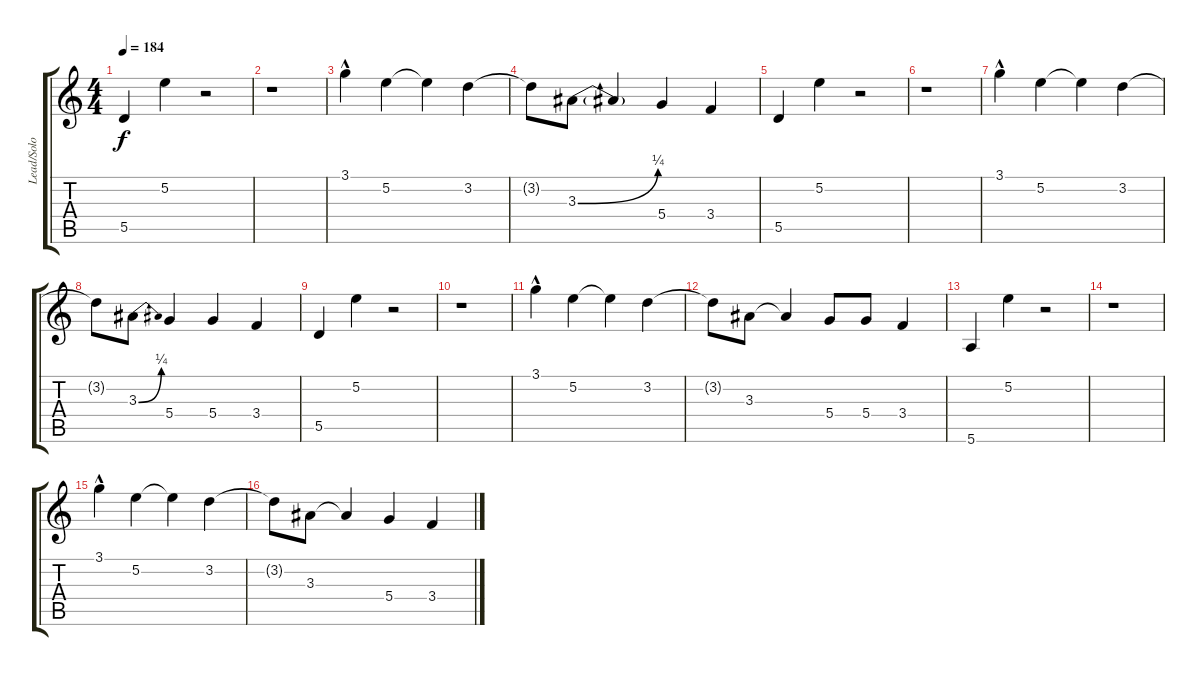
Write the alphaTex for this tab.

\track ("Lead/Solo" "Lead/Solo") {instrument distortionguitar}
\staff {score tabs}
\tuning (E4 B3 G3 D3 A2 E2) {hide}
\ts (4 4)
\tempo 184
\clef g2
\ks c
5.5.4{dy f} 5.2.4 r.2 |
r.1 |
3.1{hac}.4 5.2.4 5.2{t}.4 3.2.4 |
3.2{t}.8 3.3{be (bend 0 0 60 1)}.8 3.3{t}.4 5.4.4 3.4.4 |
5.5.4 5.2.4 r.2 |
r.1 |
3.1{hac}.4 5.2.4 5.2{t}.4 3.2.4 |
3.2{t}.8 3.3{be (bend 0 0 60 1)}.8 5.4.4 5.4.4 3.4.4 |
5.5.4 5.2.4 r.2 |
r.1 |
3.1{hac}.4 5.2.4 5.2{t}.4 3.2.4 |
3.2{t}.8 3.3.8 3.3{t}.4 5.4.8 5.4.8 3.4.4 |
5.6.4 5.2.4 r.2 |
r.1 |
3.1{hac}.4 5.2.4 5.2{t}.4 3.2.4 |
3.2{t}.8 3.3.8 3.3{t}.4 5.4.4 3.4.4
